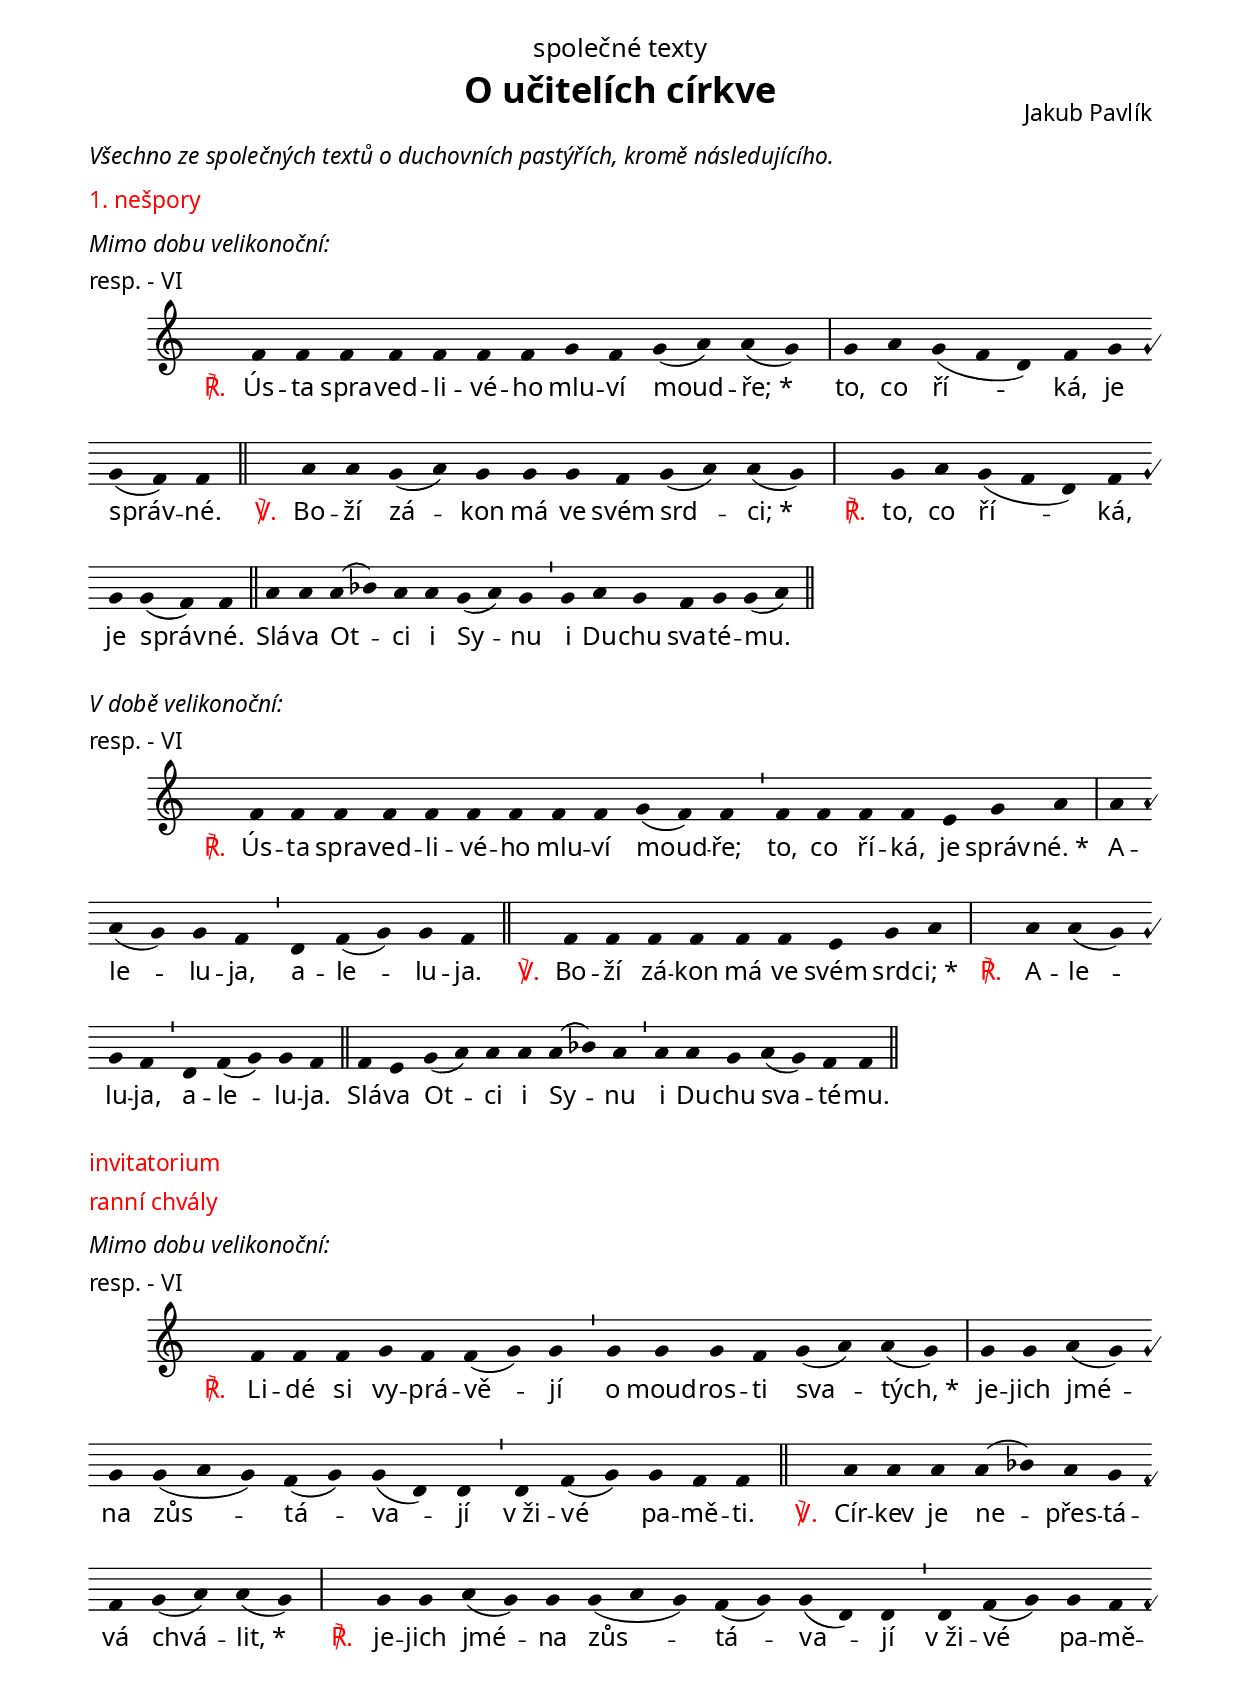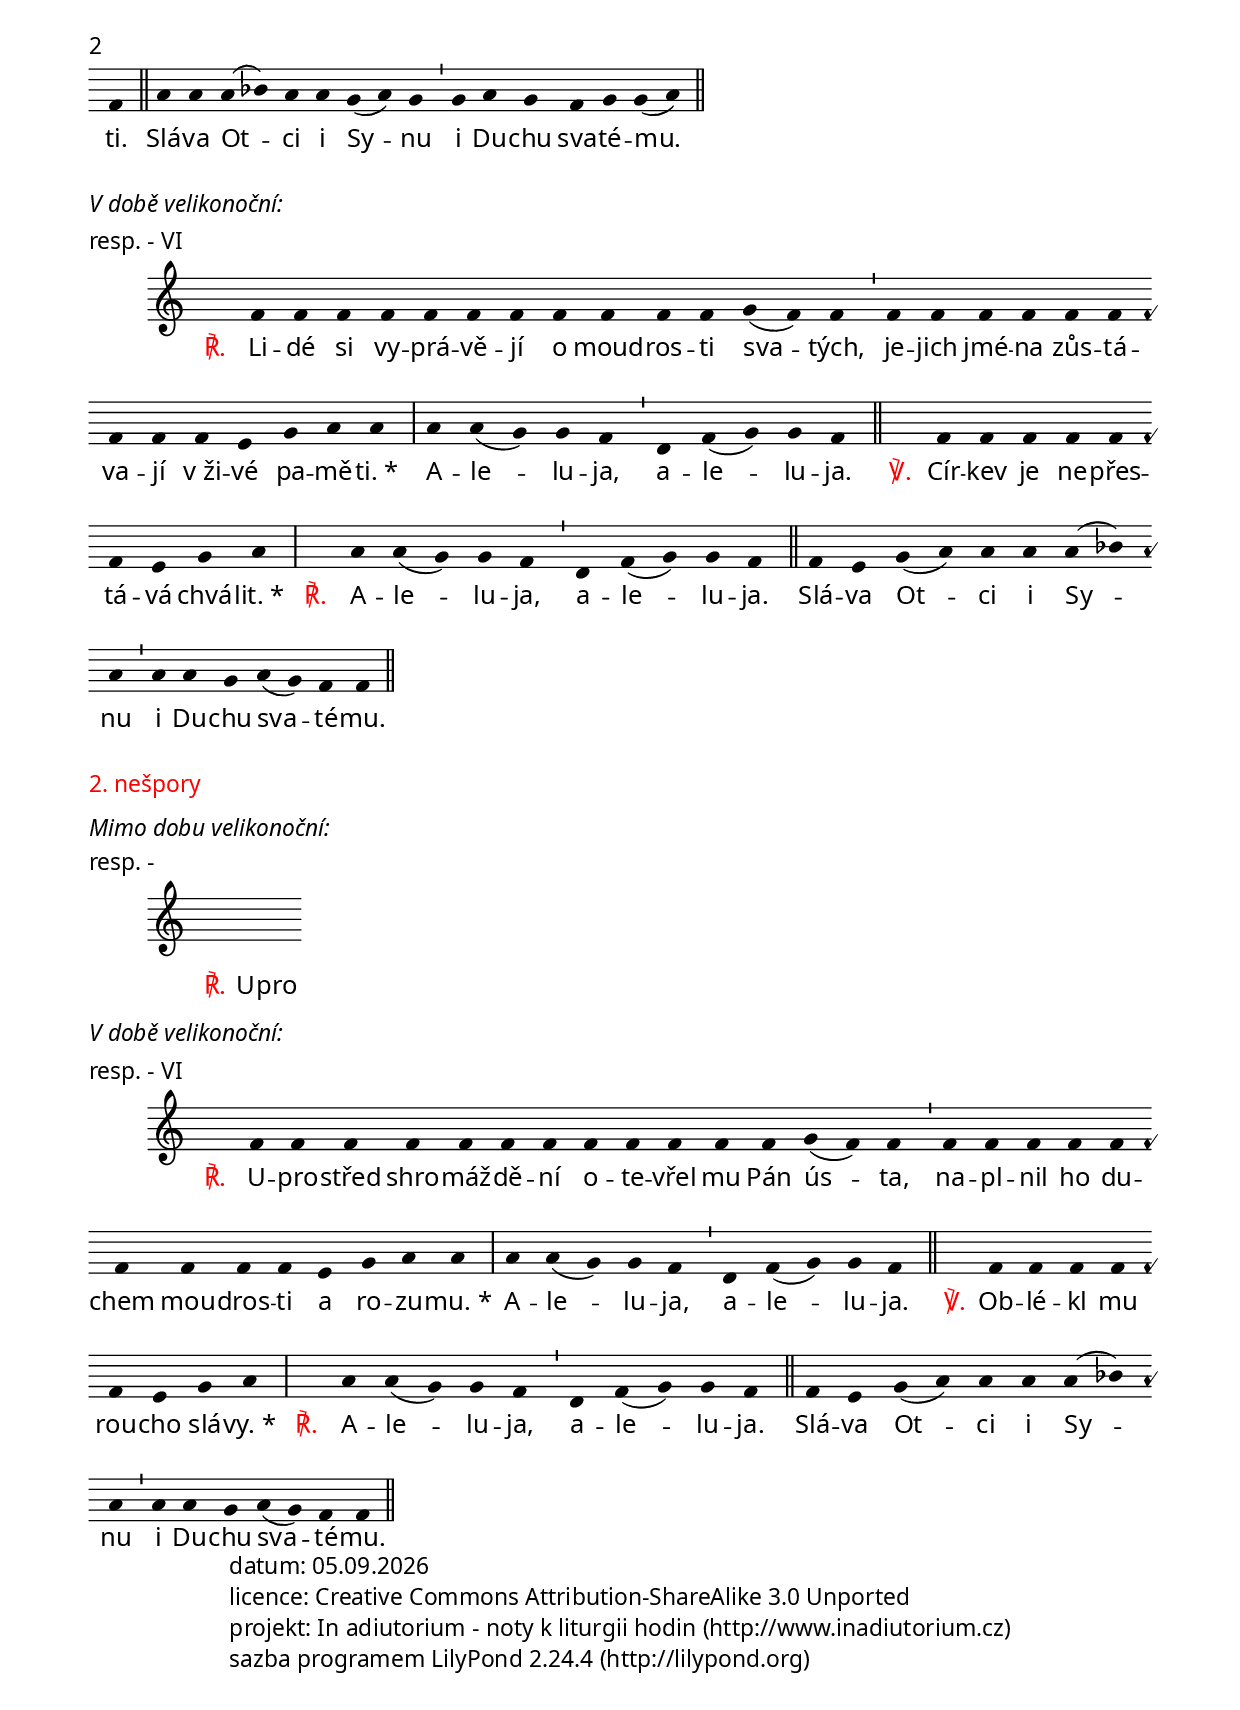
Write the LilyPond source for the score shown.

\version "2.16.0"

\include "../spolecne.ly"
\include "../dilyresponsorii.ly"

\header {
  title = \markup\titleCommune "O učitelích církve"
  composer = "Jakub Pavlík"
}

\markup\justify\italic{
  Všechno ze společných textů o duchovních pastýřích, kromě následujícího.
}

\markup {\nadpisHodinka {"1. nešpory"}}

\markup\italic{Mimo dobu velikonoční:}

\score {
  \relative c' {
    \choralniRezim
    
    % R
    \neviditelna f
    f4 f f f f f f g f g( a) a( g) \barMax
    g a g( f d) f g g( f) f \barFinalis
    % V
    \neviditelna a
    a a g( a) g g g f g( a) a( g) \barMax
    % R
    \neviditelna a
    g a g( f d) f g g( f) f \barFinalis
    % Slava
    \respVIdoxologie \barFinalis
  }
  \addlyrics {
    \Response Ús -- ta spra -- ved -- li -- vé -- ho mlu -- ví moud -- ře;_*
    to, co ří -- ká, je správ -- né.
    \Verse Bo -- ží zá -- kon má ve svém srd -- ci;_*
    \Response to, co ří -- ká, je správ -- né.
    \textRespDoxologie
  }
  \header {
    quid = "resp."
    modus = "VI"
    id = ""
    piece = \markup {\sestavTitulekResp}
  }
}

\markup\italic{V době velikonoční:}

\score {
  \relative c' {
    \choralniRezim
    
    % R
    \neviditelna f
    f4 f f f f f f f f g( f) f \barMin 
    f f f f e g a \barMax
    \respVIalelujaResponsum \barFinalis
    % V
    \neviditelna f
    f f f f f f e g a \barMax
    % R
    \neviditelna a
    \respVIalelujaResponsum \barFinalis
    % Slava
    \respVIalelujaDoxologie \barFinalis
  }
  \addlyrics {
    \Response Ús -- ta spra -- ved -- li -- vé -- ho mlu -- ví moud -- ře;
    to, co ří -- ká, je správ -- né._* \textRespAleluja
    \Verse Bo -- ží zá -- kon má ve svém srd -- ci;_*
    \Response \textRespAleluja
    \textRespDoxologie
  }
  \header {
    quid = "resp."
    modus = "VI"
    id = ""
    piece = \markup {\sestavTitulekResp}
  }
} 

\score {
  \relative c' {
    \choralniRezim
    
  }
  \addlyrics {
    Kdo se bu -- de Bo -- ží -- mi při -- ká -- zá -- ní -- mi ří -- dit
    a jim u -- čit,
    bu -- de v_ne -- bes -- kém krá -- lov -- ství ve -- li -- ký.
    
    A -- le -- lu -- ja.
  }
  \header {
    quid = "ant. k Magnificat"
    modus = ""
    differentia = "" 
    psalmus = ""
    id = ""
    piece = \markup {\sestavTitulekBezZalmu}
  }
}

\markup {\nadpisHodinka {"invitatorium"}}

\score {
  \relative c'' {
    \choralniRezim
    
  }
  \addlyrics {
    Pojď -- me, klaň -- me se Kris -- tu,
    na -- še -- mu Pá -- nu;
    on je pra -- men moud -- ros -- ti.
    
    A -- le -- lu -- ja.
  }
  \header {
    quid = "ant."
    modus = "VII"
    differentia = "a" 
    psalmus = ""
    id = ""
    piece = \markup {\sestavTitulekBezZalmu}
  }
}

\markup {\nadpisHodinka {"ranní chvály"}}

\markup\italic{Mimo dobu velikonoční:}

\score {
  \relative c' {
    \choralniRezim
    
    % R
    \neviditelna f
    f4 f f g f f( g) g \barMin g g g f g( a) a( g) \barMax
    g g a( g) g 
    g( a g) f( g) g( d) d \barMin d f( g) g f f \barFinalis
    % V
    \neviditelna a
    a4 a a a( bes) a g f g( a) a( g) \barMax
    % R
    \neviditelna a
    g g a( g) g 
    g( a g) f( g) g( d) d \barMin d f( g) g f f \barFinalis
    % Slava
    \respVIdoxologie \barFinalis
  }
  \addlyrics {
    \Response Li -- dé si vy -- prá -- vě -- jí o moud -- ros -- ti sva -- tých,_*
    je -- jich jmé -- na zůs -- tá -- va -- jí v_ži -- vé pa -- mě -- ti.
    \Verse Cír -- kev je ne -- přes -- tá -- vá chvá -- lit,_*
    \Response je -- jich jmé -- na zůs -- tá -- va -- jí v_ži -- vé pa -- mě -- ti.
    \textRespDoxologie
  }
  \header {
    quid = "resp."
    modus = "VI"
    id = ""
    fons = "Cyril a Metoděj, r.ch."
    piece = \markup {\sestavTitulekResp}
  }
}

\markup\italic{V době velikonoční:}

\score {
  \relative c' {
    \choralniRezim
    
    % R
    \neviditelna f
    f4 f f f f f f f f f f g( f) f \barMin
    f f f f f f f f f e g a a \barMax
    \respVIalelujaResponsum \barFinalis
    % V
    \neviditelna f
    f f f f f f e g a \barMax
    % R
    \neviditelna a
    \respVIalelujaResponsum \barFinalis
    % Slava
    \respVIalelujaDoxologie \barFinalis
  }
  \addlyrics {
    \Response Li -- dé si vy -- prá -- vě -- jí o moud -- ros -- ti sva -- tých,
    je -- jich jmé -- na zůs -- tá -- va -- jí v_ži -- vé pa -- mě -- ti._* \textRespAleluja
    \Verse Cír -- kev je ne -- přes -- tá -- vá chvá -- lit._*
    \Response \textRespAleluja
    \textRespDoxologie
  }
  \header {
    quid = "resp."
    modus = "VI"
    id = ""
    piece = \markup {\sestavTitulekResp}
  }
} 

\score {
  \relative c' {
    \choralniRezim
    
  }
  \addlyrics {
    Moud -- ří se bu -- dou skvít ja -- ko zář ob -- lo -- hy
    a ti, kte -- ří mno -- hé při -- ved -- li ke spra -- ve -- dl -- nos -- ti,
    bu -- dou zá -- řit ja -- ko hvěz -- dy
    na věč -- né vě -- ky.
    
    A -- le -- lu -- ja.
  }
  \header {
    quid = "ant. k Benedictus"
    modus = ""
    differentia = "" 
    psalmus = ""
    id = ""
    piece = \markup {\sestavTitulekBezZalmu}
  }
}

\markup {\nadpisHodinka {"2. nešpory"}}

\markup\italic{Mimo dobu velikonoční:}

\score {
  \relative c' {
    \choralniRezim
    
    % R
    \neviditelna a
    
    % V
    \neviditelna a
    
    % R
    \neviditelna a
    
    % Slava
  }
  \addlyrics {
    \Response U -- pro -- střed shro -- máž -- dě -- ní 
    o -- te -- vřel mu Pán ús -- ta,_*
    na -- pl -- nil ho du -- chem mou -- dros -- ti a ro -- zu -- mu.
    \Verse Ob -- lé -- kl mu rou -- cho slá -- vy,_*
    \Response na -- pl -- nil ho du -- chem mou -- dros -- ti a ro -- zu -- mu.
    \textRespDoxologie
  }
  \header {
    quid = "resp."
    modus = ""
    id = ""
    piece = \markup {\sestavTitulekResp}
  }
}

\markup\italic{V době velikonoční:}

\score {
  \relative c' {
    \choralniRezim
    
    % R
    \neviditelna f
    f4 f f f f f f f f f f f g( f) f \barMin
    f f f f f f f f f e g a a \barMax
    \respVIalelujaResponsum \barFinalis
    % V
    \neviditelna f
    f4 f f f f e g a \barMax
    % R
    \neviditelna a
    \respVIalelujaResponsum \barFinalis
    % Slava
    \respVIalelujaDoxologie \barFinalis
  }
  \addlyrics {
    \Response U -- pro -- střed shro -- máž -- dě -- ní 
    o -- te -- vřel mu Pán ús -- ta,
    na -- pl -- nil ho du -- chem mou -- dros -- ti a ro -- zu -- mu._* \textRespAleluja
    \Verse Ob -- lé -- kl mu rou -- cho slá -- vy._*
    \Response \textRespAleluja
    \textRespDoxologie
  }
  \header {
    quid = "resp."
    modus = "VI"
    id = ""
    piece = \markup {\sestavTitulekResp}
  }
} 

\score {
  \relative c' {
    \choralniRezim
    
  }
  \addlyrics {
    Sva -- tý \markup\concat{\with-color #red {N} , }
    u -- či -- te -- li ví -- ry a svět -- lo círk -- ve,
    tys čer -- pal moud -- rost z_Bo -- ží -- ho zá -- ko -- na;
    při -- mlou -- vej se za nás u Bo -- ží -- ho Sy -- na.
    
    A -- le -- lu -- ja.
  }
  \header {
    quid = "ant. k Magnificat"
    modus = ""
    differentia = "" 
    psalmus = ""
    id = ""
    piece = \markup {\sestavTitulekBezZalmu}
  }
}